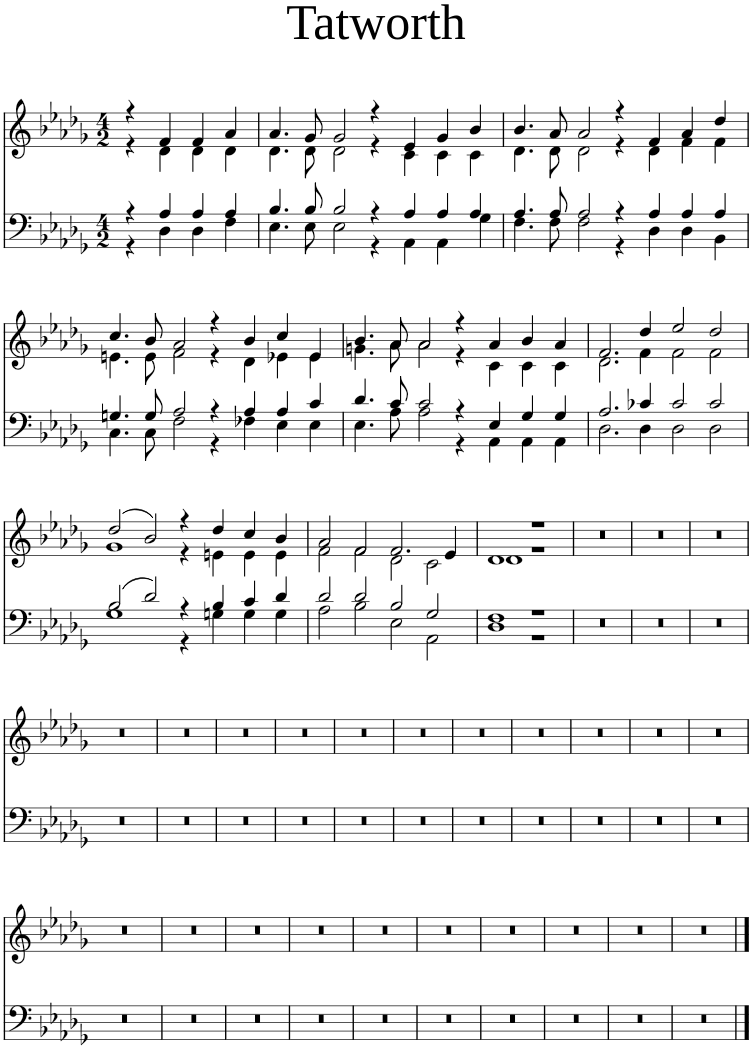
**kern	**kern
*part1	*part1
*staff2	*staff1
*I"Piano	*
*I'Pno	*
*clefF4	*clefG2
*k[b-e-a-d-g-]	*k[b-e-a-d-g-]
*M4/2	*M4/2
=1	=1
*^	*^
4r	4r	4r	4r
4A-/	4D-\	4f/	4d-\
4A-/	4D-\	4f/	4d-\
4A-/	4F\	4a-/	4d-\
=2	=2	=2	=2
4.B-/	4.E-\	4.a-/	4.d-\
8B-/	8E-\	8g-/	8d-\
2B-/	2E-\	2g-/	2d-\
4r	4r	4r	4r
4A-/	4AA-\	4e-/	4c\
4A-/	4AA-\	4g-/	4c\
4A-/	4G-\	4b-/	4c\
=3	=3	=3	=3
4.A-/	4.F\	4.b-/	4.d-\
8A-/	8F\	8a-/	8d-\
2A-/	2F\	2a-/	2d-\
4r	4r	4r	4r
4A-/	4D-\	4f/	4d-\
4A-/	4D-\	4a-/	4f\
4A-/	4BB-\	4dd-/	4f\
!!LO:LB:g=z	!!
=4	=4	=4	=4
4.Gn/	4.C\	4.cc/	4.en\
8G/	8C\	8b-/	8e\
2A-/	2F\	2a-/	2f\
4r	4r	4r	4r
4A-/	4F-X\	4b-/	4d-\
4A-/	4E-\	4cc/	4e-X\
4c/	4E-\	4e-/	4e-\
=5	=5	=5	=5
4.d-/	4.E-\	4.b-/	4.gn\
8c/	8A-\	8a-/	8a-\
2c/	2A-\	2a-/	2a-\
4r	4r	4r	4r
4E-/	4AA-\	4a-/	4c\
4G-/	4AA-\	4b-/	4c\
4G-/	4AA-\	4a-/	4c\
=6	=6	=6	=6
2.A-/	2.D-\	2.f/	2.d-\
4c-X/	4D-\	4dd-/	4f\
2c-/	2D-\	2ee-/	2f\
2c-/	2D-\	2dd-/	2f\
!!LO:LB:g=z	!!
=7	=7	=7	=7
2B-/	1G-	(2dd-/	1g-
2d-/	.	2b-/)	.
4r	4r	4r	4r
4B-/	4Gn\	4dd-/	4en\
4c/	4G\	4cc/	4e\
4d-/	4G\	4b-/	4e\
=8	=8	=8	=8
2d-/	2A-\	2a-/	2f\
2d-/	2B-\	2f/	2f\
2B-/	2E-\	2.f/	2d-\
2G-/	2AA-\	.	2c\
.	.	4e-/	.
=9	=9	=9	=9
1F	1D-	1d-	1d-
1r	1r	1r	1r
*v	*v	*	*
*	*v	*v
=10	=10
0r	0r
=11	=11
0r	0r
=12	=12
0r	0r
!!LO:LB:g=z
=13	=13
0r	0r
=14	=14
0r	0r
=15	=15
0r	0r
=16	=16
0r	0r
=17	=17
0r	0r
=18	=18
0r	0r
=19	=19
0r	0r
=20	=20
0r	0r
=21	=21
0r	0r
=22	=22
0r	0r
=23	=23
0r	0r
!!LO:LB:g=z
=24	=24
0r	0r
=25	=25
0r	0r
=26	=26
0r	0r
=27	=27
0r	0r
=28	=28
0r	0r
=29	=29
0r	0r
=30	=30
0r	0r
=31	=31
0r	0r
=32	=32
0r	0r
=33	=33
0r	0r
==	==
*-	*-
